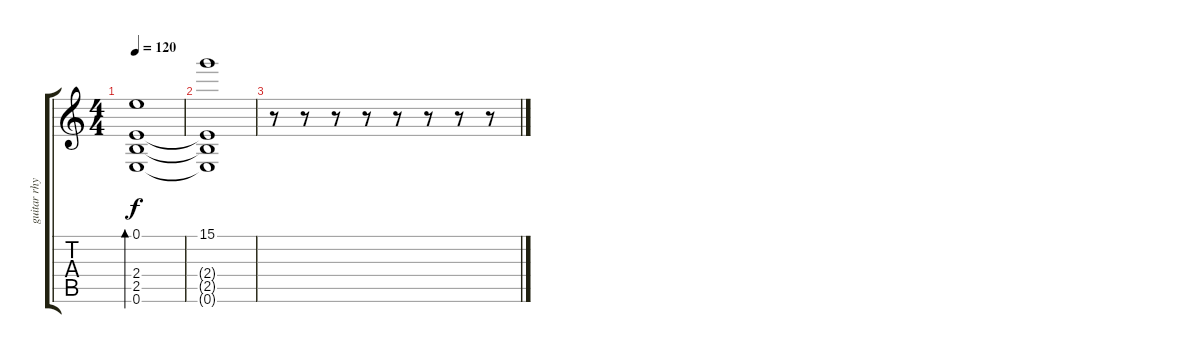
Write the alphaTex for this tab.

\track ("guitar rhytmique" "guitar rhy") {instrument overdrivenguitar}
\staff {score tabs}
\tuning (E4 B3 G3 D3 A2 E2) {hide}
\ts (4 4)
\tempo 120
\clef g2
\ks c
(0.1 2.4 2.5 0.6).1{bd 480 dy f} |
(15.1 2.4{t} 2.5{t} 0.6{t}).1 |
r.8 r.8 r.8 r.8 r.8 r.8 r.8 r.8
